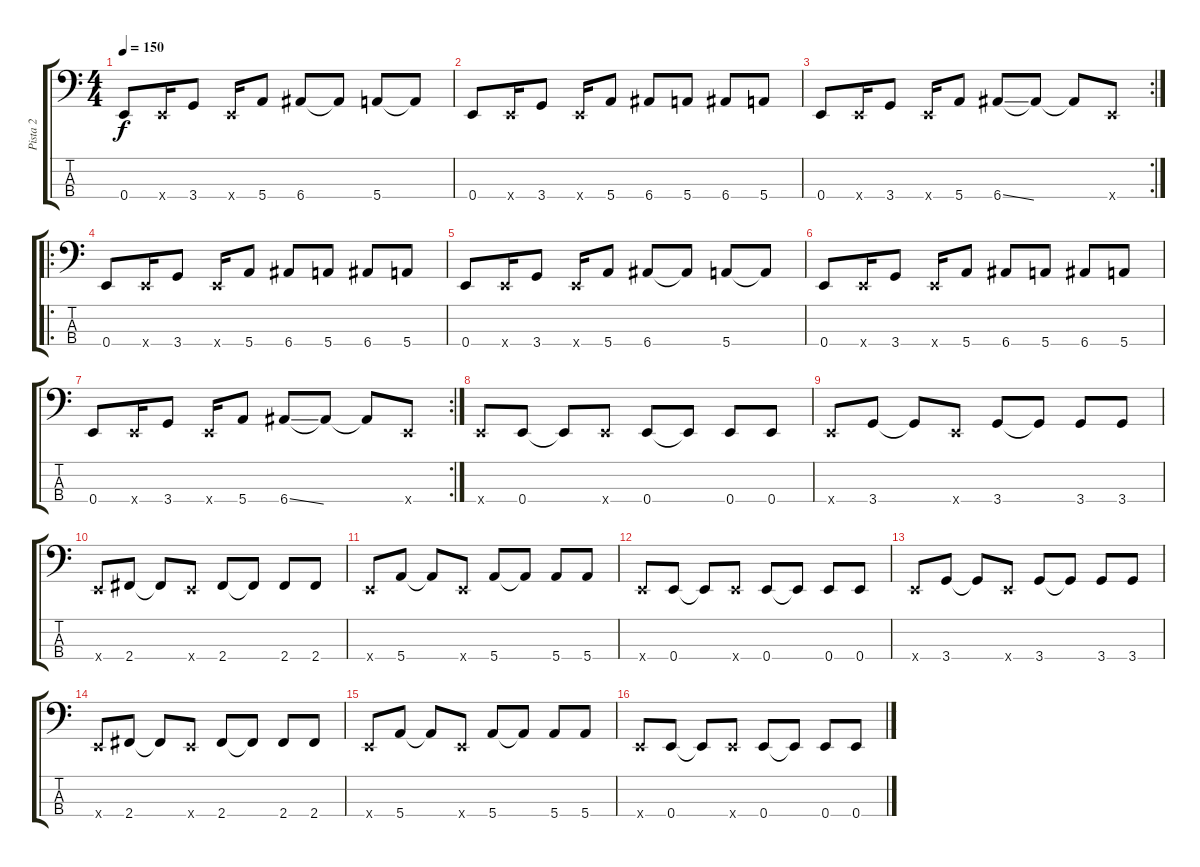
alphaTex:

\track ("Pista 2" "Pista 2") {instrument electricbassfinger}
\staff {score tabs}
\tuning (G2 D2 A1 E1) {hide}
\ts (4 4)
\tempo 150
\clef f4
\ks c
0.4.8{dy f} 0.4{x}.16 3.4.8 0.4{x}.16 5.4.8 6.4.8 6.4{t}.8 5.4.8 5.4{t}.8 |
0.4.8 0.4{x}.16 3.4.8 0.4{x}.16 5.4.8 6.4.8 5.4.8 6.4.8 5.4.8 |
\rc 2
0.4.8 0.4{x}.16 3.4.8 0.4{x}.16 5.4.8 6.4{ss}.8 6.4{t}.8 6.4{t}.8 0.4{x}.8 |
\ro
0.4.8 0.4{x}.16 3.4.8 0.4{x}.16 5.4.8 6.4.8 5.4.8 6.4.8 5.4.8 |
0.4.8 0.4{x}.16 3.4.8 0.4{x}.16 5.4.8 6.4.8 6.4{t}.8 5.4.8 5.4{t}.8 |
0.4.8 0.4{x}.16 3.4.8 0.4{x}.16 5.4.8 6.4.8 5.4.8 6.4.8 5.4.8 |
\rc 2
0.4.8 0.4{x}.16 3.4.8 0.4{x}.16 5.4.8 6.4{ss}.8 6.4{t}.8 6.4{t}.8 0.4{x}.8 |
0.4{x}.8 0.4.8 0.4{t}.8 0.4{x}.8 0.4.8 0.4{t}.8 0.4.8 0.4.8 |
0.4{x}.8 3.4.8 3.4{t}.8 0.4{x}.8 3.4.8 3.4{t}.8 3.4.8 3.4.8 |
0.4{x}.8 2.4.8 2.4{t}.8 0.4{x}.8 2.4.8 2.4{t}.8 2.4.8 2.4.8 |
0.4{x}.8 5.4.8 5.4{t}.8 0.4{x}.8 5.4.8 5.4{t}.8 5.4.8 5.4.8 |
0.4{x}.8 0.4.8 0.4{t}.8 0.4{x}.8 0.4.8 0.4{t}.8 0.4.8 0.4.8 |
0.4{x}.8 3.4.8 3.4{t}.8 0.4{x}.8 3.4.8 3.4{t}.8 3.4.8 3.4.8 |
0.4{x}.8 2.4.8 2.4{t}.8 0.4{x}.8 2.4.8 2.4{t}.8 2.4.8 2.4.8 |
0.4{x}.8 5.4.8 5.4{t}.8 0.4{x}.8 5.4.8 5.4{t}.8 5.4.8 5.4.8 |
0.4{x}.8 0.4.8 0.4{t}.8 0.4{x}.8 0.4.8 0.4{t}.8 0.4.8 0.4.8
